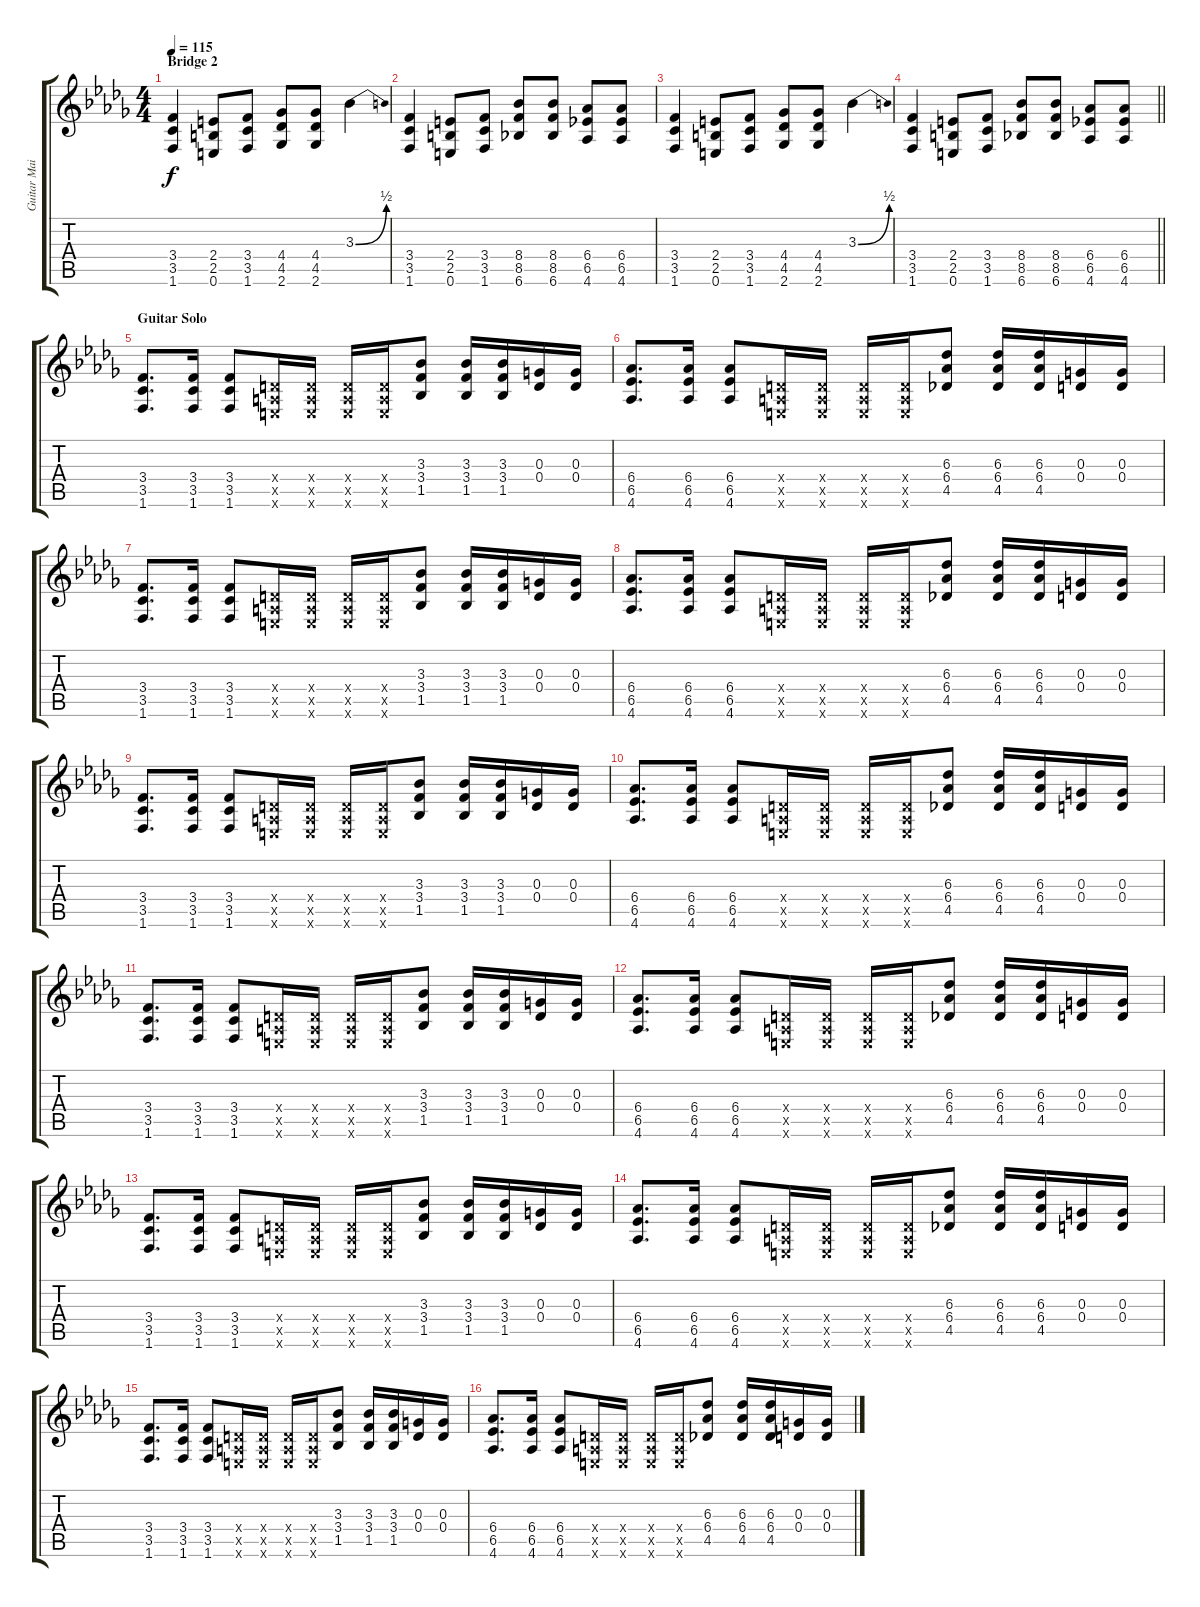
\track ("Guitar Main" "Guitar Mai") {instrument electricguitarclean}
\staff {score tabs}
\tuning (E4 B3 G3 D3 A2 E2) {hide}
\ts (4 4)
\section ("" "Bridge 2")
\tempo 115
\clef g2
\ks bbminor
(3.4 3.5 1.6).4{dy f} (2.4 2.5 0.6).8 (3.4 3.5 1.6).8 (4.4 4.5 2.6).8 (4.4 4.5 2.6).8 3.3{be (bend 0 0 60 2)}.4 |
(3.4 3.5 1.6).4 (2.4 2.5 0.6).8 (3.4 3.5 1.6).8 (8.4 8.5 6.6).8 (8.4 8.5 6.6).8 (6.4 6.5 4.6).8 (6.4 6.5 4.6).8 |
(3.4 3.5 1.6).4 (2.4 2.5 0.6).8 (3.4 3.5 1.6).8 (4.4 4.5 2.6).8 (4.4 4.5 2.6).8 3.3{be (bend 0 0 60 2)}.4 |
\barLineRight lightlight
(3.4 3.5 1.6).4 (2.4 2.5 0.6).8 (3.4 3.5 1.6).8 (8.4 8.5 6.6).8 (8.4 8.5 6.6).8 (6.4 6.5 4.6).8 (6.4 6.5 4.6).8 |
\section ("" "Guitar Solo")
(3.4 3.5 1.6).8{d} (3.4 3.5 1.6).16 (3.4 3.5 1.6).8 (0.4{x} 0.5{x} 0.6{x}).16 (0.4{x} 0.5{x} 0.6{x}).16 (0.4{x} 0.5{x} 0.6{x}).16 (0.4{x} 0.5{x} 0.6{x}).16 (3.3 3.4 1.5).8 (3.3 3.4 1.5).16 (3.3 3.4 1.5).16 (0.3 0.4).16 (0.3 0.4).16 |
(6.4 6.5 4.6).8{d} (6.4 6.5 4.6).16 (6.4 6.5 4.6).8 (0.4{x} 0.5{x} 0.6{x}).16 (0.4{x} 0.5{x} 0.6{x}).16 (0.4{x} 0.5{x} 0.6{x}).16 (0.4{x} 0.5{x} 0.6{x}).16 (6.3 6.4 4.5).8 (6.3 6.4 4.5).16 (6.3 6.4 4.5).16 (0.3 0.4).16 (0.3 0.4).16 |
(3.4 3.5 1.6).8{d} (3.4 3.5 1.6).16 (3.4 3.5 1.6).8 (0.4{x} 0.5{x} 0.6{x}).16 (0.4{x} 0.5{x} 0.6{x}).16 (0.4{x} 0.5{x} 0.6{x}).16 (0.4{x} 0.5{x} 0.6{x}).16 (3.3 3.4 1.5).8 (3.3 3.4 1.5).16 (3.3 3.4 1.5).16 (0.3 0.4).16 (0.3 0.4).16 |
(6.4 6.5 4.6).8{d} (6.4 6.5 4.6).16 (6.4 6.5 4.6).8 (0.4{x} 0.5{x} 0.6{x}).16 (0.4{x} 0.5{x} 0.6{x}).16 (0.4{x} 0.5{x} 0.6{x}).16 (0.4{x} 0.5{x} 0.6{x}).16 (6.3 6.4 4.5).8 (6.3 6.4 4.5).16 (6.3 6.4 4.5).16 (0.3 0.4).16 (0.3 0.4).16 |
(3.4 3.5 1.6).8{d} (3.4 3.5 1.6).16 (3.4 3.5 1.6).8 (0.4{x} 0.5{x} 0.6{x}).16 (0.4{x} 0.5{x} 0.6{x}).16 (0.4{x} 0.5{x} 0.6{x}).16 (0.4{x} 0.5{x} 0.6{x}).16 (3.3 3.4 1.5).8 (3.3 3.4 1.5).16 (3.3 3.4 1.5).16 (0.3 0.4).16 (0.3 0.4).16 |
(6.4 6.5 4.6).8{d} (6.4 6.5 4.6).16 (6.4 6.5 4.6).8 (0.4{x} 0.5{x} 0.6{x}).16 (0.4{x} 0.5{x} 0.6{x}).16 (0.4{x} 0.5{x} 0.6{x}).16 (0.4{x} 0.5{x} 0.6{x}).16 (6.3 6.4 4.5).8 (6.3 6.4 4.5).16 (6.3 6.4 4.5).16 (0.3 0.4).16 (0.3 0.4).16 |
(3.4 3.5 1.6).8{d} (3.4 3.5 1.6).16 (3.4 3.5 1.6).8 (0.4{x} 0.5{x} 0.6{x}).16 (0.4{x} 0.5{x} 0.6{x}).16 (0.4{x} 0.5{x} 0.6{x}).16 (0.4{x} 0.5{x} 0.6{x}).16 (3.3 3.4 1.5).8 (3.3 3.4 1.5).16 (3.3 3.4 1.5).16 (0.3 0.4).16 (0.3 0.4).16 |
(6.4 6.5 4.6).8{d} (6.4 6.5 4.6).16 (6.4 6.5 4.6).8 (0.4{x} 0.5{x} 0.6{x}).16 (0.4{x} 0.5{x} 0.6{x}).16 (0.4{x} 0.5{x} 0.6{x}).16 (0.4{x} 0.5{x} 0.6{x}).16 (6.3 6.4 4.5).8 (6.3 6.4 4.5).16 (6.3 6.4 4.5).16 (0.3 0.4).16 (0.3 0.4).16 |
(3.4 3.5 1.6).8{d} (3.4 3.5 1.6).16 (3.4 3.5 1.6).8 (0.4{x} 0.5{x} 0.6{x}).16 (0.4{x} 0.5{x} 0.6{x}).16 (0.4{x} 0.5{x} 0.6{x}).16 (0.4{x} 0.5{x} 0.6{x}).16 (3.3 3.4 1.5).8 (3.3 3.4 1.5).16 (3.3 3.4 1.5).16 (0.3 0.4).16 (0.3 0.4).16 |
(6.4 6.5 4.6).8{d} (6.4 6.5 4.6).16 (6.4 6.5 4.6).8 (0.4{x} 0.5{x} 0.6{x}).16 (0.4{x} 0.5{x} 0.6{x}).16 (0.4{x} 0.5{x} 0.6{x}).16 (0.4{x} 0.5{x} 0.6{x}).16 (6.3 6.4 4.5).8 (6.3 6.4 4.5).16 (6.3 6.4 4.5).16 (0.3 0.4).16 (0.3 0.4).16 |
(3.4 3.5 1.6).8{d} (3.4 3.5 1.6).16 (3.4 3.5 1.6).8 (0.4{x} 0.5{x} 0.6{x}).16 (0.4{x} 0.5{x} 0.6{x}).16 (0.4{x} 0.5{x} 0.6{x}).16 (0.4{x} 0.5{x} 0.6{x}).16 (3.3 3.4 1.5).8 (3.3 3.4 1.5).16 (3.3 3.4 1.5).16 (0.3 0.4).16 (0.3 0.4).16 |
(6.4 6.5 4.6).8{d} (6.4 6.5 4.6).16 (6.4 6.5 4.6).8 (0.4{x} 0.5{x} 0.6{x}).16 (0.4{x} 0.5{x} 0.6{x}).16 (0.4{x} 0.5{x} 0.6{x}).16 (0.4{x} 0.5{x} 0.6{x}).16 (6.3 6.4 4.5).8 (6.3 6.4 4.5).16 (6.3 6.4 4.5).16 (0.3 0.4).16 (0.3 0.4).16
